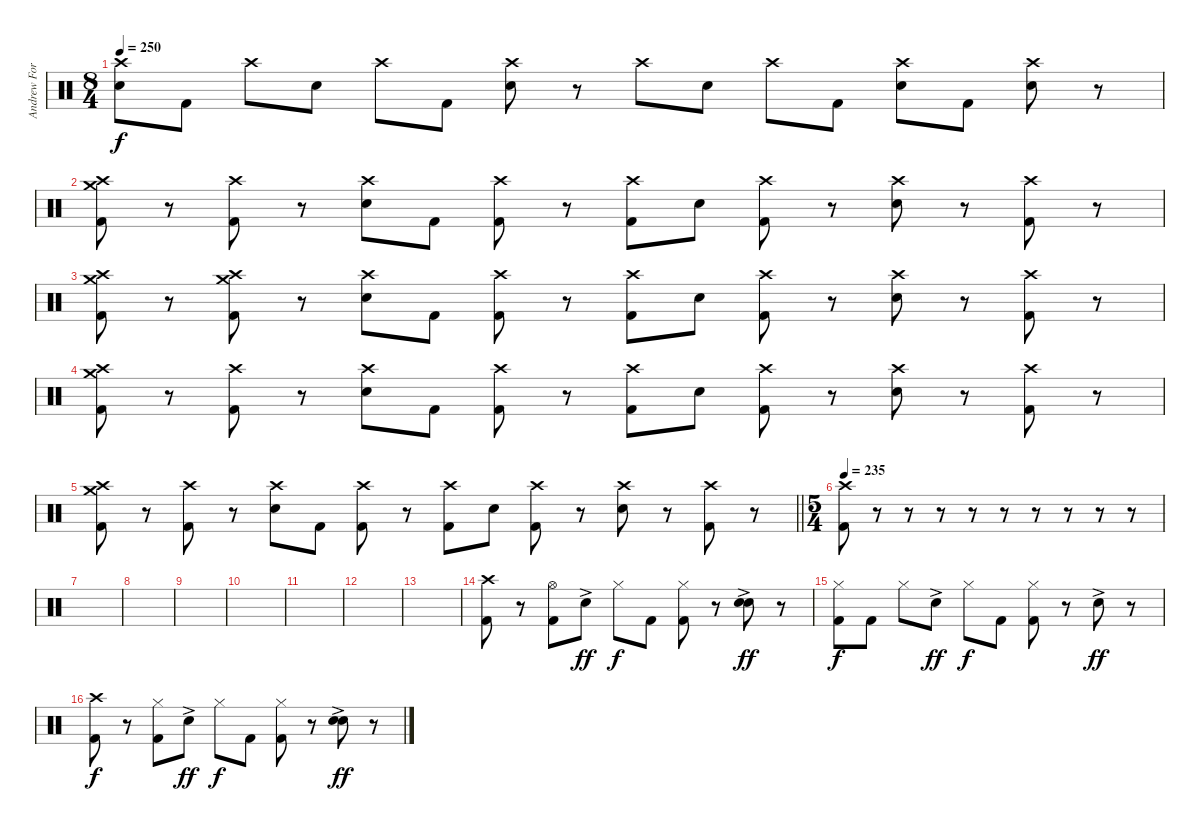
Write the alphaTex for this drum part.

\track ("Andrew Forsman" "Andrew For") {instrument percussion}
\staff {score}
\articulation defaults
\ts (8 4)
\tempo 250
\clef neutral
\ks c
("Electric Snare (hit)" "Crash high (hit)").8{dy f} "Kick (hit) 2".8 "Crash high (hit)".8 "Electric Snare (hit)".8 "Crash high (hit)".8 "Kick (hit) 2".8 ("Electric Snare (hit)" "Crash high (hit)").8 r.8 "Crash high (hit)".8 "Electric Snare (hit)".8 "Crash high (hit)".8 "Kick (hit) 2".8 ("Electric Snare (hit)" "Crash high (hit)").8 "Kick (hit) 2".8 ("Electric Snare (hit)" "Crash high (hit)").8 r.8 |
("Kick (hit) 2" "Crash medium (hit)" "Crash high (hit)").8 r.8 ("Kick (hit) 2" "Crash high (hit)").8 r.8 ("Electric Snare (hit)" "Crash high (hit)").8 "Kick (hit) 2".8 ("Kick (hit) 2" "Crash high (hit)").8 r.8 ("Kick (hit) 2" "Crash high (hit)").8 "Electric Snare (hit)".8 ("Kick (hit) 2" "Crash high (hit)").8 r.8 ("Electric Snare (hit)" "Crash high (hit)").8 r.8 ("Kick (hit) 2" "Crash high (hit)").8 r.8 |
("Kick (hit) 2" "Crash medium (hit)" "Crash high (hit)").8 r.8 ("Kick (hit) 2" "Crash medium (hit)" "Crash high (hit)").8 r.8 ("Electric Snare (hit)" "Crash high (hit)").8 "Kick (hit) 2".8 ("Kick (hit) 2" "Crash high (hit)").8 r.8 ("Kick (hit) 2" "Crash high (hit)").8 "Electric Snare (hit)".8 ("Kick (hit) 2" "Crash high (hit)").8 r.8 ("Electric Snare (hit)" "Crash high (hit)").8 r.8 ("Kick (hit) 2" "Crash high (hit)").8 r.8 |
("Kick (hit) 2" "Crash medium (hit)" "Crash high (hit)").8 r.8 ("Kick (hit) 2" "Crash high (hit)").8 r.8 ("Electric Snare (hit)" "Crash high (hit)").8 "Kick (hit) 2".8 ("Kick (hit) 2" "Crash high (hit)").8 r.8 ("Kick (hit) 2" "Crash high (hit)").8 "Electric Snare (hit)".8 ("Kick (hit) 2" "Crash high (hit)").8 r.8 ("Electric Snare (hit)" "Crash high (hit)").8 r.8 ("Kick (hit) 2" "Crash high (hit)").8 r.8 |
\barLineRight lightlight
("Kick (hit) 2" "Crash medium (hit)" "Crash high (hit)").8 r.8 ("Kick (hit) 2" "Crash high (hit)").8 r.8 ("Electric Snare (hit)" "Crash high (hit)").8 "Kick (hit) 2".8 ("Kick (hit) 2" "Crash high (hit)").8 r.8 ("Kick (hit) 2" "Crash high (hit)").8 "Electric Snare (hit)".8 ("Kick (hit) 2" "Crash high (hit)").8 r.8 ("Electric Snare (hit)" "Crash high (hit)").8 r.8 ("Kick (hit) 2" "Crash high (hit)").8 r.8 |
\ts (5 4)
\tempo 235
("Kick (hit) 2" "Crash high (hit)").8 r.8 r.8{volume 0} r.8 r.8 r.8 r.8 r.8 r.8 r.8 |
|
|
|
|
|
|
|
("Crash high (hit)" "Kick (hit) 2").8{volume 16} r.8 ("Kick (hit) 2" "Hi-Hat (open)").8 "Electric Snare (hit)"{ac}.8{dy ff} "Hi-Hat (closed)".8{dy f} "Kick (hit) 2".8 ("Kick (hit) 2" "Hi-Hat (closed)").8 r.8 ("Electric Snare (hit)"{ac} "Electric Snare (hit)").8{dy ff} r.8 |
("Kick (hit) 2" "Hi-Hat (closed)").8{dy f} "Kick (hit) 2".8 "Hi-Hat (closed)".8 "Electric Snare (hit)"{ac}.8{dy ff} "Hi-Hat (closed)".8{dy f} "Kick (hit) 2".8 ("Kick (hit) 2" "Hi-Hat (closed)").8 r.8 "Electric Snare (hit)"{ac}.8{dy ff} r.8 |
("Crash high (hit)" "Kick (hit) 2").8{dy f volume 16} r.8 ("Kick (hit) 2" "Hi-Hat (closed)").8 "Electric Snare (hit)"{ac}.8{dy ff} "Hi-Hat (closed)".8{dy f} "Kick (hit) 2".8 ("Kick (hit) 2" "Hi-Hat (closed)").8 r.8 ("Electric Snare (hit)"{ac} "Electric Snare (hit)").8{dy ff} r.8
